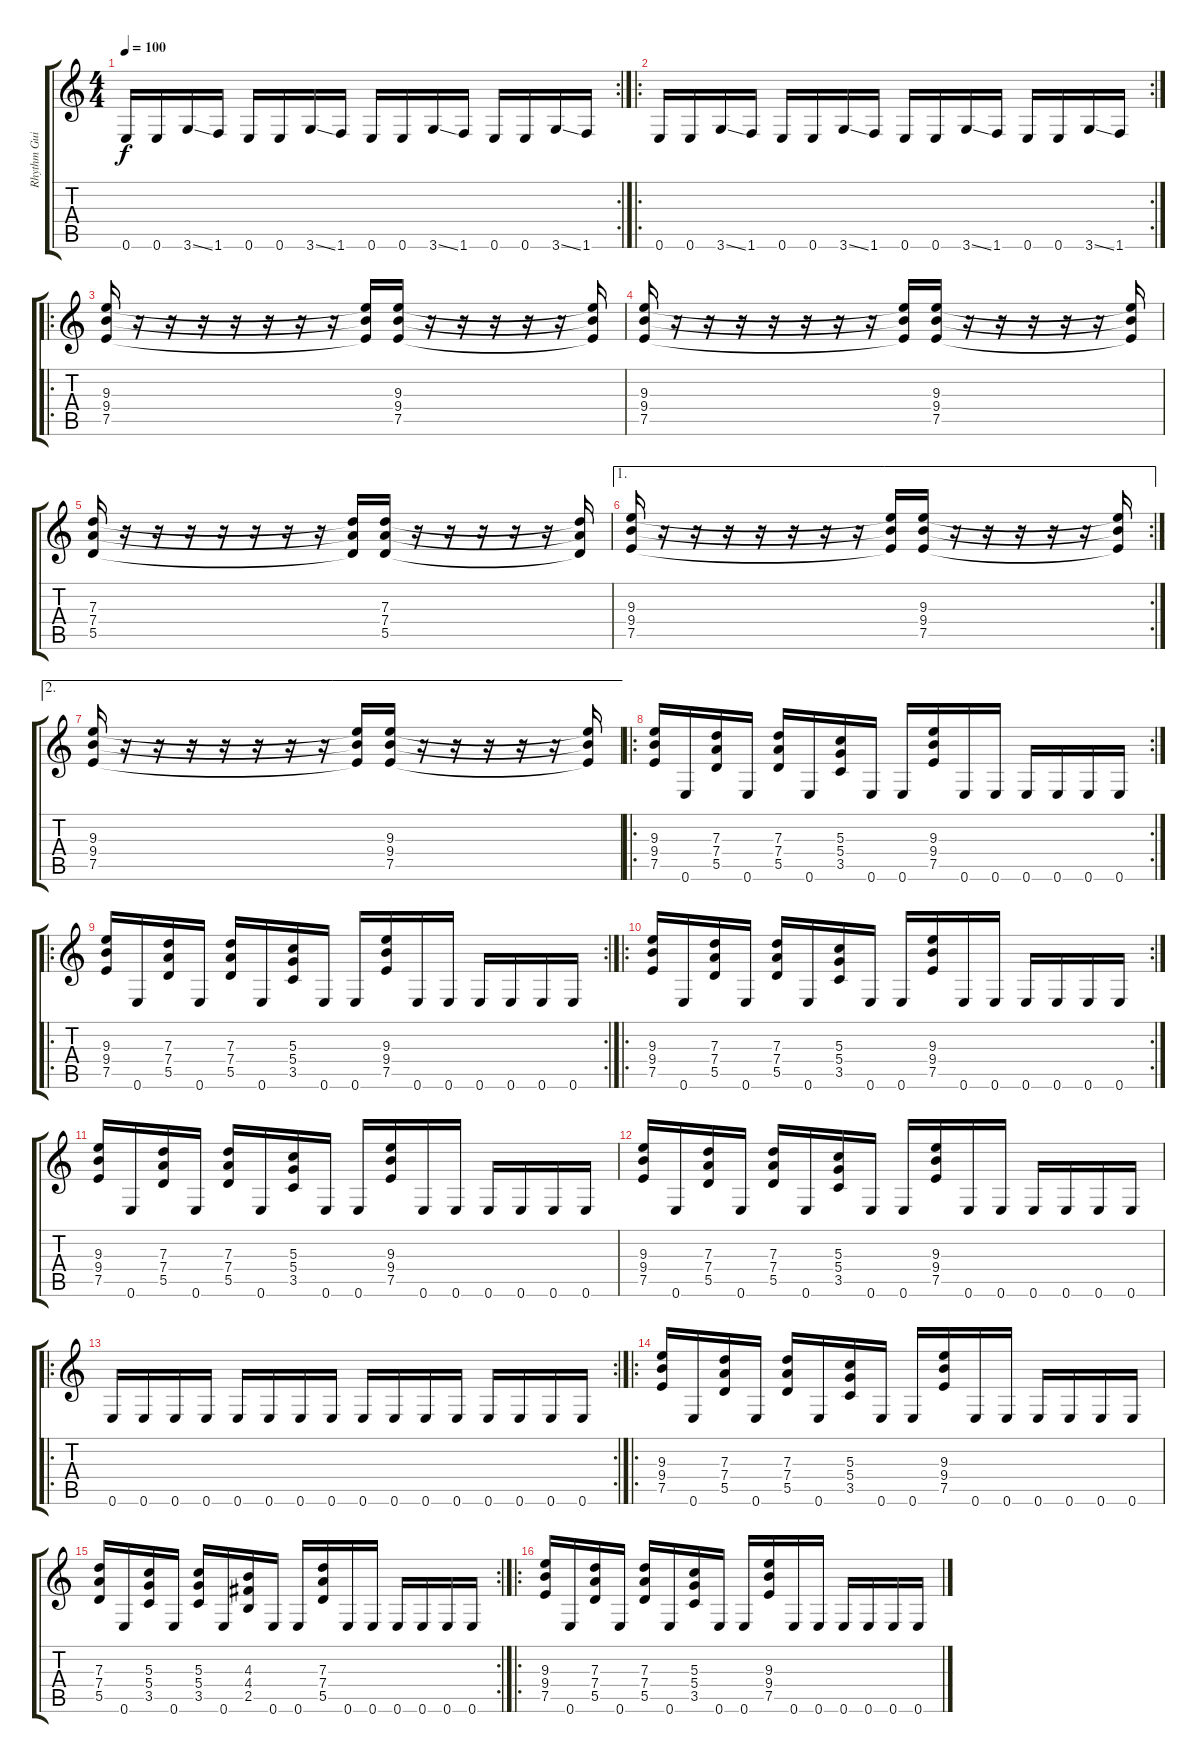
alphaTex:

\track ("Rhythm Guitar" "Rhythm Gui") {instrument distortionguitar}
\staff {score tabs}
\tuning (E4 B3 G3 D3 A2 E2) {hide}
\rc 2
\ts (4 4)
\tempo 100
\clef g2
\ks c
0.6.16{dy f} 0.6.16 3.6{ss}.16 1.6.16 0.6.16 0.6.16 3.6{ss}.16 1.6.16 0.6.16 0.6.16 3.6{ss}.16 1.6.16 0.6.16 0.6.16 3.6{ss}.16 1.6.16 |
\ro
\rc 2
0.6.16 0.6.16 3.6{ss}.16 1.6.16 0.6.16 0.6.16 3.6{ss}.16 1.6.16 0.6.16 0.6.16 3.6{ss}.16 1.6.16 0.6.16 0.6.16 3.6{ss}.16 1.6.16 |
\ro
(9.3 9.4 7.5).16 r.16 r.16 r.16 r.16 r.16 r.16 r.16 (9.3{t} 9.4{t} 7.5{t}).16 (9.3 9.4 7.5).16 r.16 r.16 r.16 r.16 r.16 (9.3{t} 9.4{t} 7.5{t}).16 |
(9.3 9.4 7.5).16 r.16 r.16 r.16 r.16 r.16 r.16 r.16 (9.3{t} 9.4{t} 7.5{t}).16 (9.3 9.4 7.5).16 r.16 r.16 r.16 r.16 r.16 (9.3{t} 9.4{t} 7.5{t}).16 |
(7.3 7.4 5.5).16 r.16 r.16 r.16 r.16 r.16 r.16 r.16 (7.3{t} 7.4{t} 5.5{t}).16 (7.3 7.4 5.5).16 r.16 r.16 r.16 r.16 r.16 (7.3{t} 7.4{t} 5.5{t}).16 |
\ae 1
\rc 2
(9.3 9.4 7.5).16 r.16 r.16 r.16 r.16 r.16 r.16 r.16 (9.3{t} 9.4{t} 7.5{t}).16 (9.3 9.4 7.5).16 r.16 r.16 r.16 r.16 r.16 (9.3{t} 9.4{t} 7.5{t}).16 |
\ae 2
(9.3 9.4 7.5).16 r.16 r.16 r.16 r.16 r.16 r.16 r.16 (9.3{t} 9.4{t} 7.5{t}).16 (9.3 9.4 7.5).16 r.16 r.16 r.16 r.16 r.16 (9.3{t} 9.4{t} 7.5{t}).16 |
\ro
\rc 2
(9.3 9.4 7.5).16 0.6.16 (7.3 7.4 5.5).16 0.6.16 (7.3 7.4 5.5).16 0.6.16 (5.3 5.4 3.5).16 0.6.16 0.6.16 (9.3 9.4 7.5).16 0.6.16 0.6.16 0.6.16 0.6.16 0.6.16 0.6.16 |
\ro
\rc 2
(9.3 9.4 7.5).16 0.6.16 (7.3 7.4 5.5).16 0.6.16 (7.3 7.4 5.5).16 0.6.16 (5.3 5.4 3.5).16 0.6.16 0.6.16 (9.3 9.4 7.5).16 0.6.16 0.6.16 0.6.16 0.6.16 0.6.16 0.6.16 |
\ro
\rc 2
(9.3 9.4 7.5).16 0.6.16 (7.3 7.4 5.5).16 0.6.16 (7.3 7.4 5.5).16 0.6.16 (5.3 5.4 3.5).16 0.6.16 0.6.16 (9.3 9.4 7.5).16 0.6.16 0.6.16 0.6.16 0.6.16 0.6.16 0.6.16 |
(9.3 9.4 7.5).16 0.6.16 (7.3 7.4 5.5).16 0.6.16 (7.3 7.4 5.5).16 0.6.16 (5.3 5.4 3.5).16 0.6.16 0.6.16 (9.3 9.4 7.5).16 0.6.16 0.6.16 0.6.16 0.6.16 0.6.16 0.6.16 |
(9.3 9.4 7.5).16 0.6.16 (7.3 7.4 5.5).16 0.6.16 (7.3 7.4 5.5).16 0.6.16 (5.3 5.4 3.5).16 0.6.16 0.6.16 (9.3 9.4 7.5).16 0.6.16 0.6.16 0.6.16 0.6.16 0.6.16 0.6.16 |
\ro
\rc 2
0.6.16 0.6.16 0.6.16 0.6.16 0.6.16 0.6.16 0.6.16 0.6.16 0.6.16 0.6.16 0.6.16 0.6.16 0.6.16 0.6.16 0.6.16 0.6.16 |
\ro
(9.3 9.4 7.5).16 0.6.16 (7.3 7.4 5.5).16 0.6.16 (7.3 7.4 5.5).16 0.6.16 (5.3 5.4 3.5).16 0.6.16 0.6.16 (9.3 9.4 7.5).16 0.6.16 0.6.16 0.6.16 0.6.16 0.6.16 0.6.16 |
\rc 2
(7.3 7.4 5.5).16 0.6.16 (5.3 5.4 3.5).16 0.6.16 (5.3 5.4 3.5).16 0.6.16 (4.3 4.4 2.5).16 0.6.16 0.6.16 (7.3 7.4 5.5).16 0.6.16 0.6.16 0.6.16 0.6.16 0.6.16 0.6.16 |
\ro
(9.3 9.4 7.5).16 0.6.16 (7.3 7.4 5.5).16 0.6.16 (7.3 7.4 5.5).16 0.6.16 (5.3 5.4 3.5).16 0.6.16 0.6.16 (9.3 9.4 7.5).16 0.6.16 0.6.16 0.6.16 0.6.16 0.6.16 0.6.16
